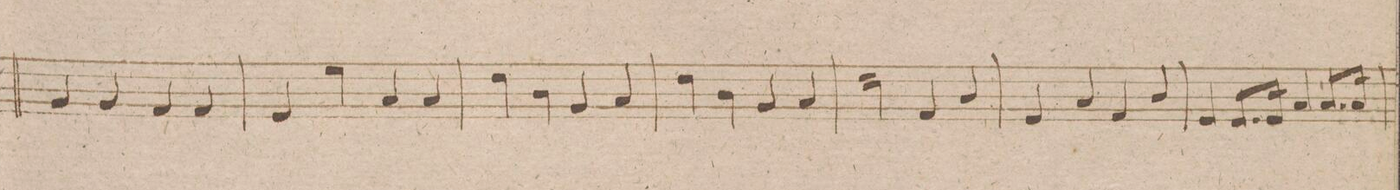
**kern	**dynam
*I"Viola.	*
*clefC3	*
*k[f#c#g#d#]	*
*met(c)	*
*M4/4	*
4A/	.
4A/	.
4G#/	.
4G#/	.
=70	=70
4F#/	.
4f#\	.
4B/	.
4B/	.
=71	=71
4e\	.
4c#\	.
4A/	.
4B/	.
=72	=72
4e\	.
4c#\	.
4A/	.
4B/	.
=73	=73
2e\	.
4G#/	.
4c#/	.
=74	=74
4F#/	.
4B/	.
4G#/	.
4c#/	.
=75	=75
4F#/	.
8.F#/L	.
16F#/Jk	.
4B/	.
8.B/L	.
16B/Jk	.
=76	=76
*-	*-
